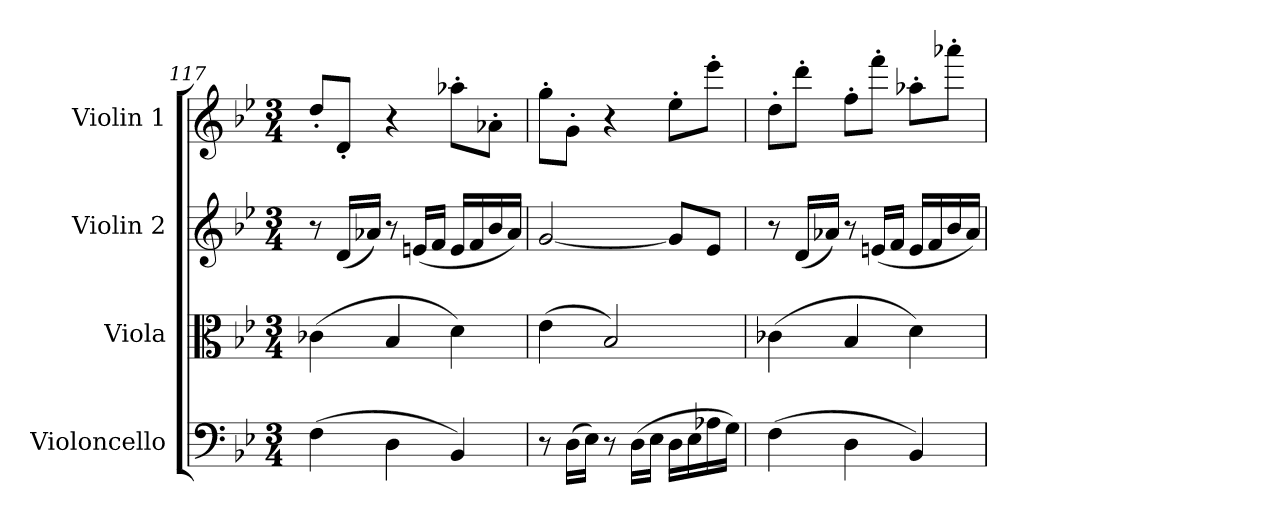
**kern	**kern	**kern	**kern
*part4	*part3	*part2	*part1
*staff4	*staff3	*staff2	*staff1
*I"Violoncello	*I"Viola	*I"Violin 2	*I"Violin 1
*I'Vc	*I'Vla	*I'Vln	*I'Vln
*clefF4	*clefC3	*clefG2	*clefG2
*k[b-e-]	*k[b-e-]	*k[b-e-]	*k[b-e-]
*M3/4	*M3/4	*M3/4	*M3/4
=117	=117	=117	=117
(4F\	(4c-X\	8r	8dd'/L
.	.	(16d/LL	8d'/J
.	.	16a-X/JJ)	.
4D\	4B-/	8r	4r
.	.	(16en/LL	.
.	.	16f/JJ	.
4BB-/)	4d\)	16e/LL	8aa-X'\L
.	.	16f/	.
.	.	16b-/	8a-X'\J
.	.	16a-/JJ)	.
!!LO:PB:g=z
=118	=118	=118	=118
8r	(4e-\	[2g/	8gg'\L
(16D\LL	.	.	8g'\J
16E-\JJ)	.	.	.
8r	2B-/)	.	4r
(16D\LL	.	.	.
16E-\JJ	.	.	.
16D\LL	.	8g/L]	8ee-'\L
16E-\	.	.	.
16A-X\	.	8e-/J	8eee-'\J
16G\JJ)	.	.	.
=119	=119	=119	=119
(4F\	(4c-X\	8r	8dd'\L
.	.	(16d/LL	8ddd'\J
.	.	16a-X/JJ)	.
4D\	4B-/	8r	8ff'\L
.	.	(16en/LL	8fff'\J
.	.	16f/JJ	.
4BB-/)	4d\)	16e/LL	8aa-X'\L
.	.	16f/	.
.	.	16b-/	8aaa-X'\J
.	.	16a-/JJ)	.
=	=	=	=
*-	*-	*-	*-
